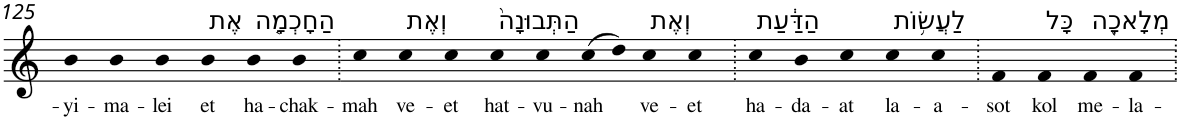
**kern	**text
*part1	*part1
*staff1	*staff1
*I"Piano	*
*I'Pno	*
!!LO:PB:g=z
*clefG2	*
*k[]	*
=125	=125
!	!LO:LY:b
4b	-yi-
!	!LO:LY:b
4b	-ma-
!	!LO:LY:b
4b	-lei
!LO:TX:a:t=אֶת	!
!	!LO:LY:b
4b	et
!LO:TX:a:t=הַחָכְמָ֤ה	!
!	!LO:LY:b
4b	ha-
!	!LO:LY:b
4b	-chak-
=126.	=126.
!	!LO:LY:b
4cc	-mah
!LO:TX:a:t=וְאֶת	!
!	!LO:LY:b
4cc	ve-
!	!LO:LY:b
4cc	-et
!LO:TX:a:t=הַתְּבוּנָה֙	!
!	!LO:LY:b
4cc	hat-
!	!LO:LY:b
4cc	-vu-
!	!LO:LY:b
(>8cc	-nah
8dd)	.
!LO:TX:a:t=וְאֶת	!
!	!LO:LY:b
4cc	ve-
!	!LO:LY:b
4cc	-et
=127.	=127.
!LO:TX:a:t=הַדַּ֔עַת	!
!	!LO:LY:b
4cc	ha-
!	!LO:LY:b
4b	-da-
!	!LO:LY:b
4cc	-at
!LO:TX:a:t=לַעֲשׂ֥וֹת	!
!	!LO:LY:b
4cc	la-
!	!LO:LY:b
4cc	-a-
=128.	=128.
!	!LO:LY:b
4f	-sot
!LO:TX:a:t=כָּל	!
!	!LO:LY:b
4f	kol
!LO:TX:a:t=מְלָאכָ֖ה	!
!	!LO:LY:b
4f	me-
!	!LO:LY:b
4f	-la-
=.	=.
*-	*-
